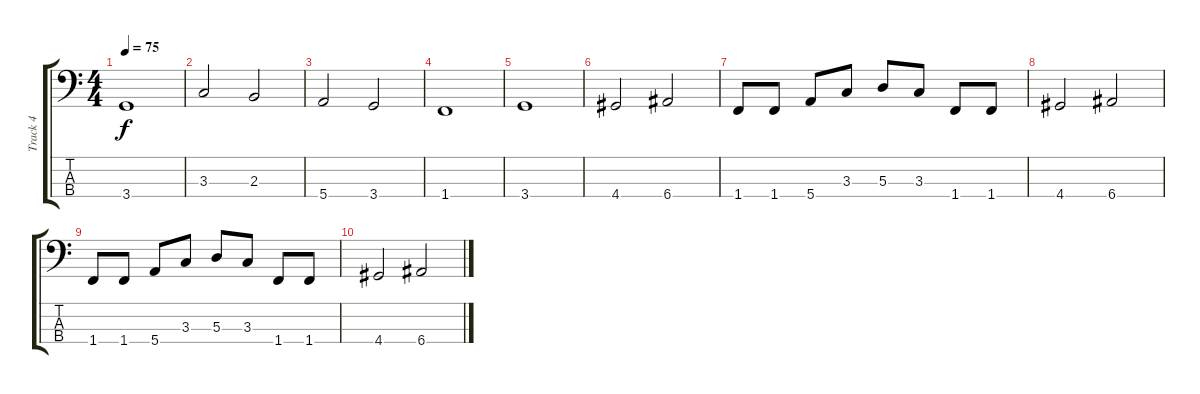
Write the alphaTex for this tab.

\track ("Track 4" "Track 4") {instrument electricbassfinger}
\staff {score tabs}
\tuning (G2 D2 A1 E1) {hide}
\ts (4 4)
\tempo 75
\clef f4
\ks c
3.4.1{dy f} |
3.3.2 2.3.2 |
5.4.2 3.4.2 |
1.4.1 |
3.4.1 |
4.4.2 6.4.2 |
1.4.8 1.4.8 5.4.8 3.3.8 5.3.8 3.3.8 1.4.8 1.4.8 |
4.4.2 6.4.2 |
1.4.8 1.4.8 5.4.8 3.3.8 5.3.8 3.3.8 1.4.8 1.4.8 |
4.4.2 6.4.2
